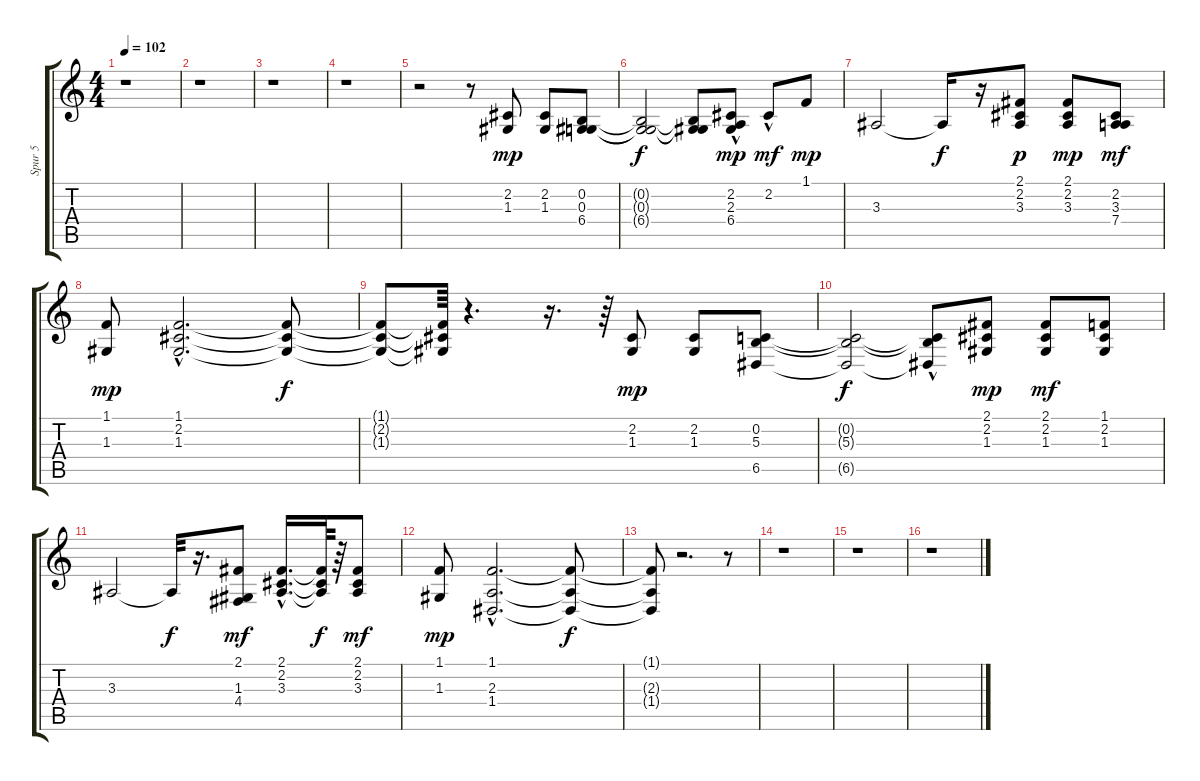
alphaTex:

\track ("Spur 5" "Spur 5") {instrument synthstrings1}
\staff {score tabs}
\tuning (E4 B3 G3 D3 A2 E2) {hide}
\ts (4 4)
\tempo 102
\clef g2
\ks c
r.1{dy mp} |
r.1 |
r.1 |
r.1 |
r.2 r.8 (2.2 1.3).8 (2.2 1.3).8 (0.2 0.3 6.4).8 |
(0.2{t} 0.3{t} 6.4{t}).2{dy f} (0.2{t} 0.3{t} 6.4{t}).8 (2.2 2.3 6.4{hac}).8{dy mp} 2.2{hac}.8{dy mf} 1.1.8{dy mp} |
3.3.2 3.3{t}.16{dy f} r.16 (2.1 2.2 3.3).8{dy p} (2.1 2.2 3.3).8{dy mp} (2.2 3.3 7.4).8{dy mf} |
(1.1 1.3).8{dy mp} (1.1{hac} 2.2{hac} 1.3{hac}).2{d} (1.1{t} 2.2{t} 1.3{t}).8{dy f} |
(1.1{t} 2.2{t} 1.3{t}).8 (1.1{t} 2.2{t} 1.3{t}).64 r.4{d} r.16{d} r.64 (2.2 1.3).8{dy mp} (2.2 1.3).8 (0.2 5.3 6.5).8 |
(0.2{t} 5.3{t} 6.5{t}).2{dy f} (0.2{t} 5.3{t} 6.5{hac t}).8 (2.1 2.2 1.3).8{dy mp} (2.1 2.2 1.3).8{dy mf} (1.1 2.2 1.3).8 |
3.3.2 3.3{t}.32{dy f} r.16{d} (2.1 1.3 4.4).8{dy mf} (2.1{hac} 2.2{hac} 3.3{hac}).16{d} (2.1{t} 2.2{t} 3.3{t}).64{dy f} r.64 (2.1 2.2 3.3).8{dy mf} |
(1.1 1.3).8{dy mp} (1.1{hac} 2.3{hac} 1.4{hac}).2{d} (1.1{t} 2.3{t} 1.4{t}).8{dy f} |
(1.1{t} 2.3{t} 1.4{t}).8 r.2{d} r.8 |
r.1 |
r.1 |
r.1
